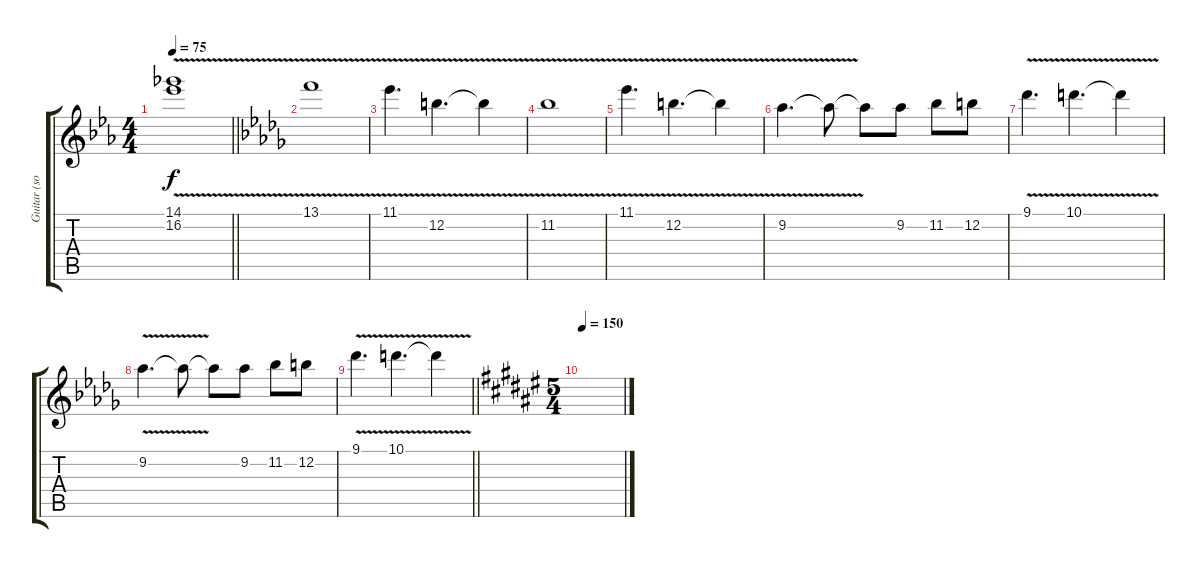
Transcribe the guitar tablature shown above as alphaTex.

\track ("Guitar (solo)" "Guitar (so") {instrument distortionguitar}
\staff {score tabs}
\tuning (E4 B3 G3 D3 A2 E2) {hide}
\ts (4 4)
\tempo 75
\clef g2
\barLineRight lightlight
\ks cminor
(14.1{v} 16.2{v}).1{dy f} |
\section ("" "")
\ks bbminor
13.1{v}.1 |
11.1{v}.4{d} 12.2{v}.4{d} 12.2{t}.4 |
11.2{v}.1 |
11.1{v}.4{d} 12.2{v}.4{d} 12.2{t}.4 |
9.2{v}.4{d} 9.2{t}.8 9.2{t}.8 9.2.8 11.2.8 12.2.8 |
9.1{v}.4{d} 10.1{v}.4{d} 10.1{t}.4 |
9.2{v}.4{d} 9.2{t}.8 9.2{t}.8 9.2.8 11.2.8 12.2.8 |
\barLineRight lightlight
9.1{v}.4{d} 10.1{v}.4{d} 10.1{t}.4 |
\ts (5 4)
\section ("" "")
\tempo 150
\ks d#minor
